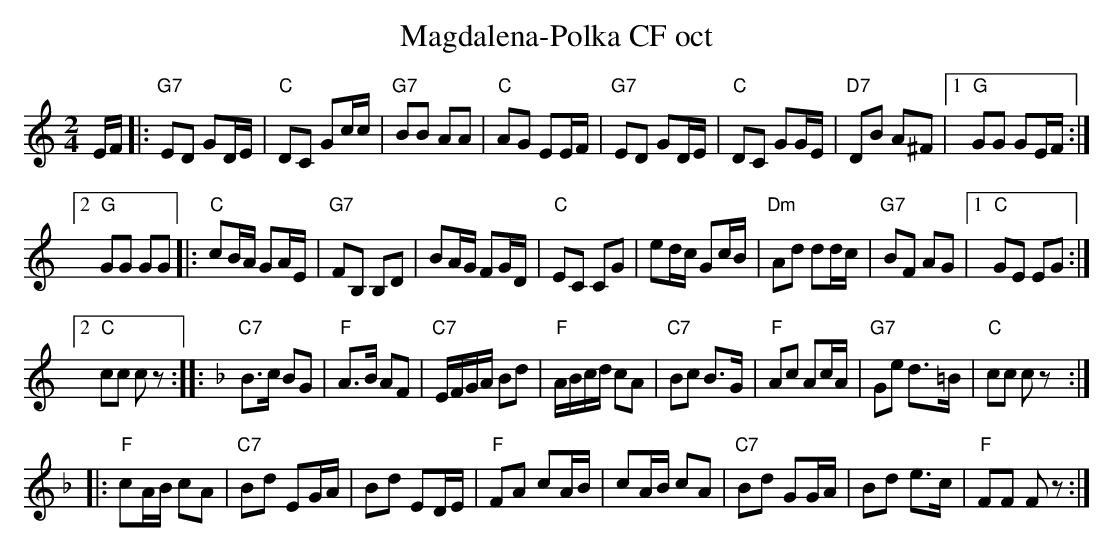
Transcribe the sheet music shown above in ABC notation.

X:1
T:Magdalena-Polka CF oct
M:2/4
L:1/16
K:Cmaj
EF |: "G7"E2D2 G2DE | "C"D2C2 G2cc | "G7"B2B2 A2A2 | "C"A2G2 E2EF | "G7"E2D2 G2DE | "C"D2C2 G2GE | "D7"D2B2 A2^F2 |1 "G"G2G2 G2EF :|2
"G"G2G2 G2G2 |:"C"c2BA G2AE | "G7"F2B,2 B,2D2 | B2AG F2GD | "C"E2C2 C2G2 | e2dc G2cB | "Dm"A2d2 d2dc | "G7"B2F2 A2G2 |1 "C"G2E2 E2G2 :|2
"C"c2c2 c2 z2 :: [K:Fmaj] "C7"B3c B2G2 | "F"A3B A2F2 | "C7"EFGA B2d2 | "F"ABcd c2A2 | "C7"B2c2 B3G | "F"A2c2 A2cA | "G7"G2e2 d3=B | "C"c2c2 c2 z2 ::
"F"c2AB c2A2 | "C7"B2d2 E2GA | B2d2 E2DE | "F"F2A2 c2AB | c2AB c2A2 | "C7"B2d2 G2GA | B2d2 e3c | "F"F2F2 F2 z2 :|
